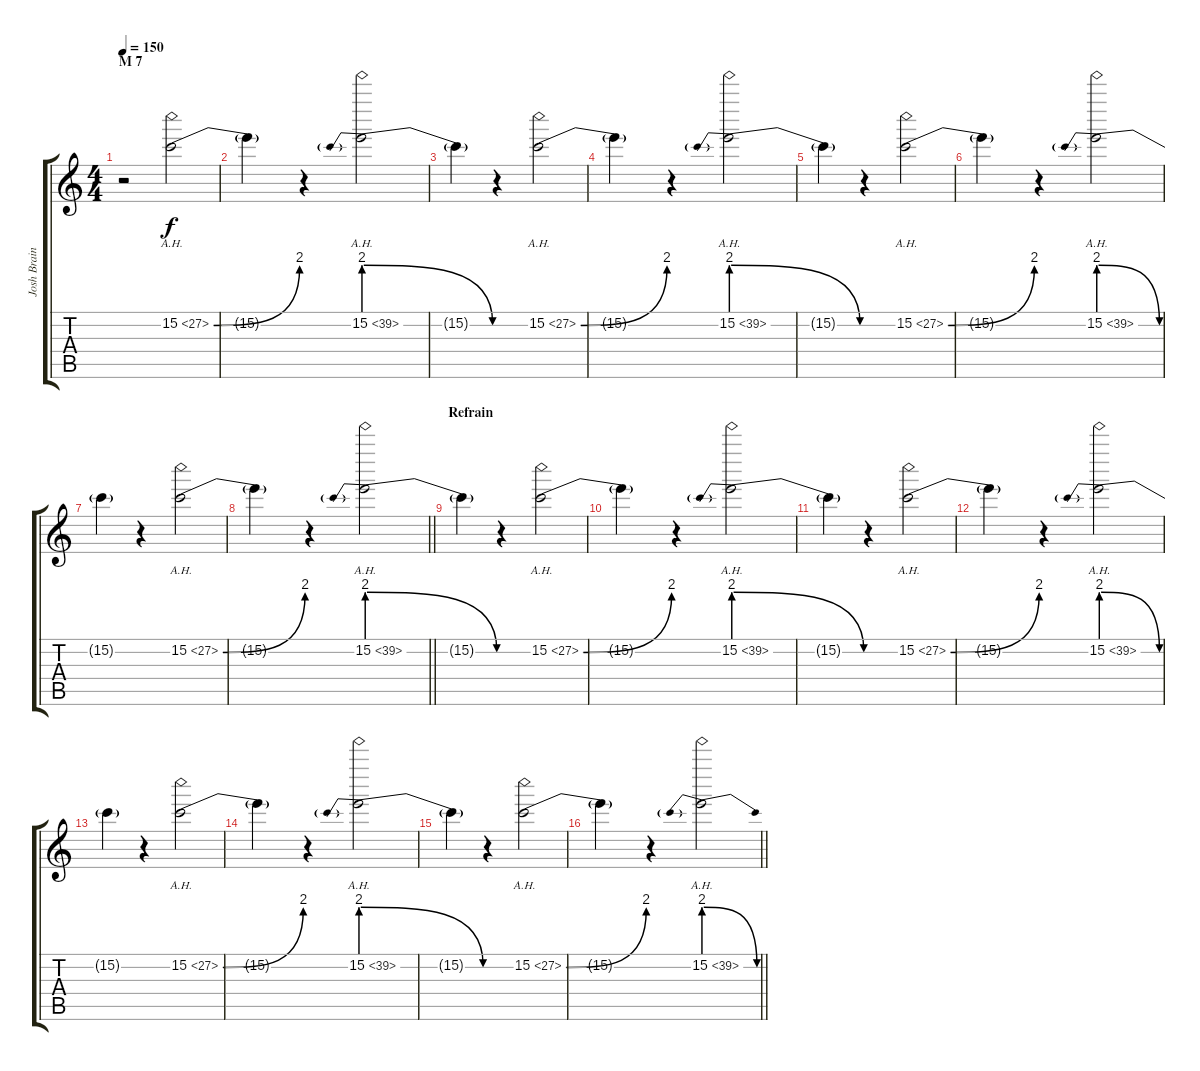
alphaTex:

\track ("Josh Brainard" "Josh Brain") {instrument distortionguitar}
\staff {score tabs}
\tuning (D4 A3 F3 C3 G2 C2) {hide}
\ts (4 4)
\section ("" "M 7")
\tempo 150
\clef g2
\ks c
r.2{dy f} 15.2{be (bend 0 0 60 8) ah 12}.2 |
15.2{t}.4 r.4 15.2{be (prebendrelease 0 8 60 0) ah 24}.2 |
15.2{t}.4 r.4 15.2{be (bend 0 0 60 8) ah 12}.2 |
15.2{t}.4 r.4 15.2{be (prebendrelease 0 8 60 0) ah 24}.2 |
15.2{t}.4 r.4 15.2{be (bend 0 0 60 8) ah 12}.2 |
15.2{t}.4 r.4 15.2{be (prebendrelease 0 8 60 0) ah 24}.2 |
15.2{t}.4 r.4 15.2{be (bend 0 0 60 8) ah 12}.2 |
\barLineRight lightlight
15.2{t}.4 r.4 15.2{be (prebendrelease 0 8 60 0) ah 24}.2 |
\section ("" "Refrain")
15.2{t}.4 r.4 15.2{be (bend 0 0 60 8) ah 12}.2 |
15.2{t}.4 r.4 15.2{be (prebendrelease 0 8 60 0) ah 24}.2 |
15.2{t}.4 r.4 15.2{be (bend 0 0 60 8) ah 12}.2 |
15.2{t}.4 r.4 15.2{be (prebendrelease 0 8 60 0) ah 24}.2 |
15.2{t}.4 r.4 15.2{be (bend 0 0 60 8) ah 12}.2 |
15.2{t}.4 r.4 15.2{be (prebendrelease 0 8 60 0) ah 24}.2 |
15.2{t}.4 r.4 15.2{be (bend 0 0 60 8) ah 12}.2 |
\barLineRight lightlight
15.2{t}.4 r.4 15.2{be (prebendrelease 0 8 60 0) ah 24}.2
